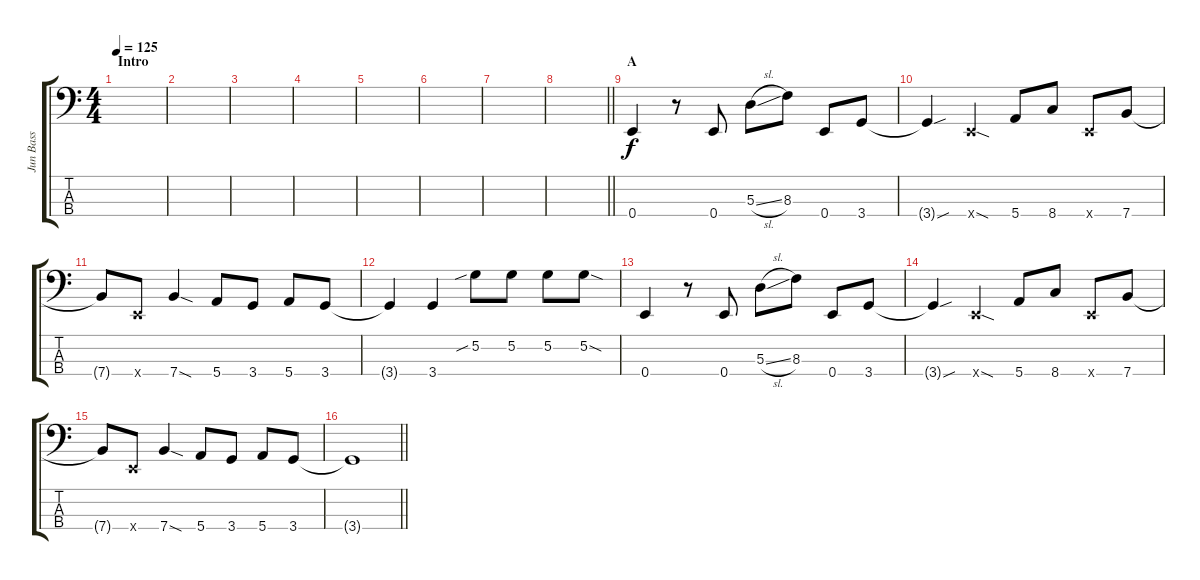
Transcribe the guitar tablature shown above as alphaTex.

\track ("Jun Bass" "Jun Bass") {instrument electricbasspick}
\staff {score tabs}
\tuning (G2 D2 A1 E1) {hide}
\ts (4 4)
\section ("" "Intro")
\tempo 125
\clef f4
\ks c
|
|
|
|
|
|
|
\barLineRight lightlight
|
\section ("" "A")
0.4.4 r.8 0.4.8 5.3{sl}.8 8.3.8 0.4.8 3.4.8 |
3.4{sou t}.4 0.4{sod x}.4 5.4.8 8.4.8 0.4{x}.8 7.4.8 |
7.4{t}.8 0.4{x}.8 7.4{sod}.4 5.4.8 3.4.8 5.4.8 3.4.8 |
3.4{t}.4 3.4.4 5.2{sib}.8 5.2.8 5.2.8 5.2{sod}.8 |
0.4.4 r.8 0.4.8 5.3{sl}.8 8.3.8 0.4.8 3.4.8 |
3.4{sou t}.4 0.4{sod x}.4 5.4.8 8.4.8 0.4{x}.8 7.4.8 |
7.4{t}.8 0.4{x}.8 7.4{sod}.4 5.4.8 3.4.8 5.4.8 3.4.8 |
\barLineRight lightlight
3.4{t}.1
